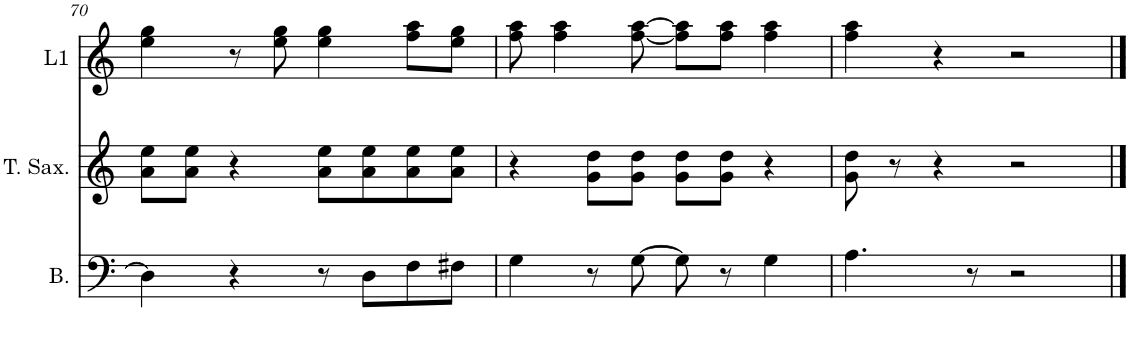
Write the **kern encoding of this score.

**kern	**kern	**kern
*part3	*part2	*part1
*staff3	*staff2	*staff1
*I"Bass	*I"Tenor Saxophone	*I"Lead 1
*I'B.	*I'T. Sax.	*I'L1
!!LO:PB:g=z
*clefF4	*clefG2	*clefG2
*	*Trd8c14	*Trd1c2
*k[]	*k[]	*k[]
*M4/4	*M4/4	*M4/4
=70	=70	=70
4D\]	8a\ 8ee\L	4ee\ 4gg\
.	8a\ 8ee\J	.
4r	4r	8r
.	.	8ee\ 8gg\
8r	8a\ 8ee\L	4ee\ 4gg\
8D\L	8a\ 8ee\	.
8F\	8a\ 8ee\	8ff\ 8aa\L
8F#X\J	8a\ 8ee\J	8ee\ 8gg\J
=71	=71	=71
4G\	4r	8ff\ 8aa\
.	.	4ff\ 4aa\
8r	8g\ 8dd\L	.
[8G\	8g\ 8dd\J	[8ff\ [8aa\
8G\]	8g\ 8dd\L	8ff\] 8aa\]L
8r	8g\ 8dd\J	8ff\ 8aa\J
4G\	4r	4ff\ 4aa\
=72	=72	=72
4.A\	8g\ 8dd\	4ff\ 4aa\
.	8r	.
.	4r	4r
8r	.	.
2r	2r	2r
==	==	==
*-	*-	*-
